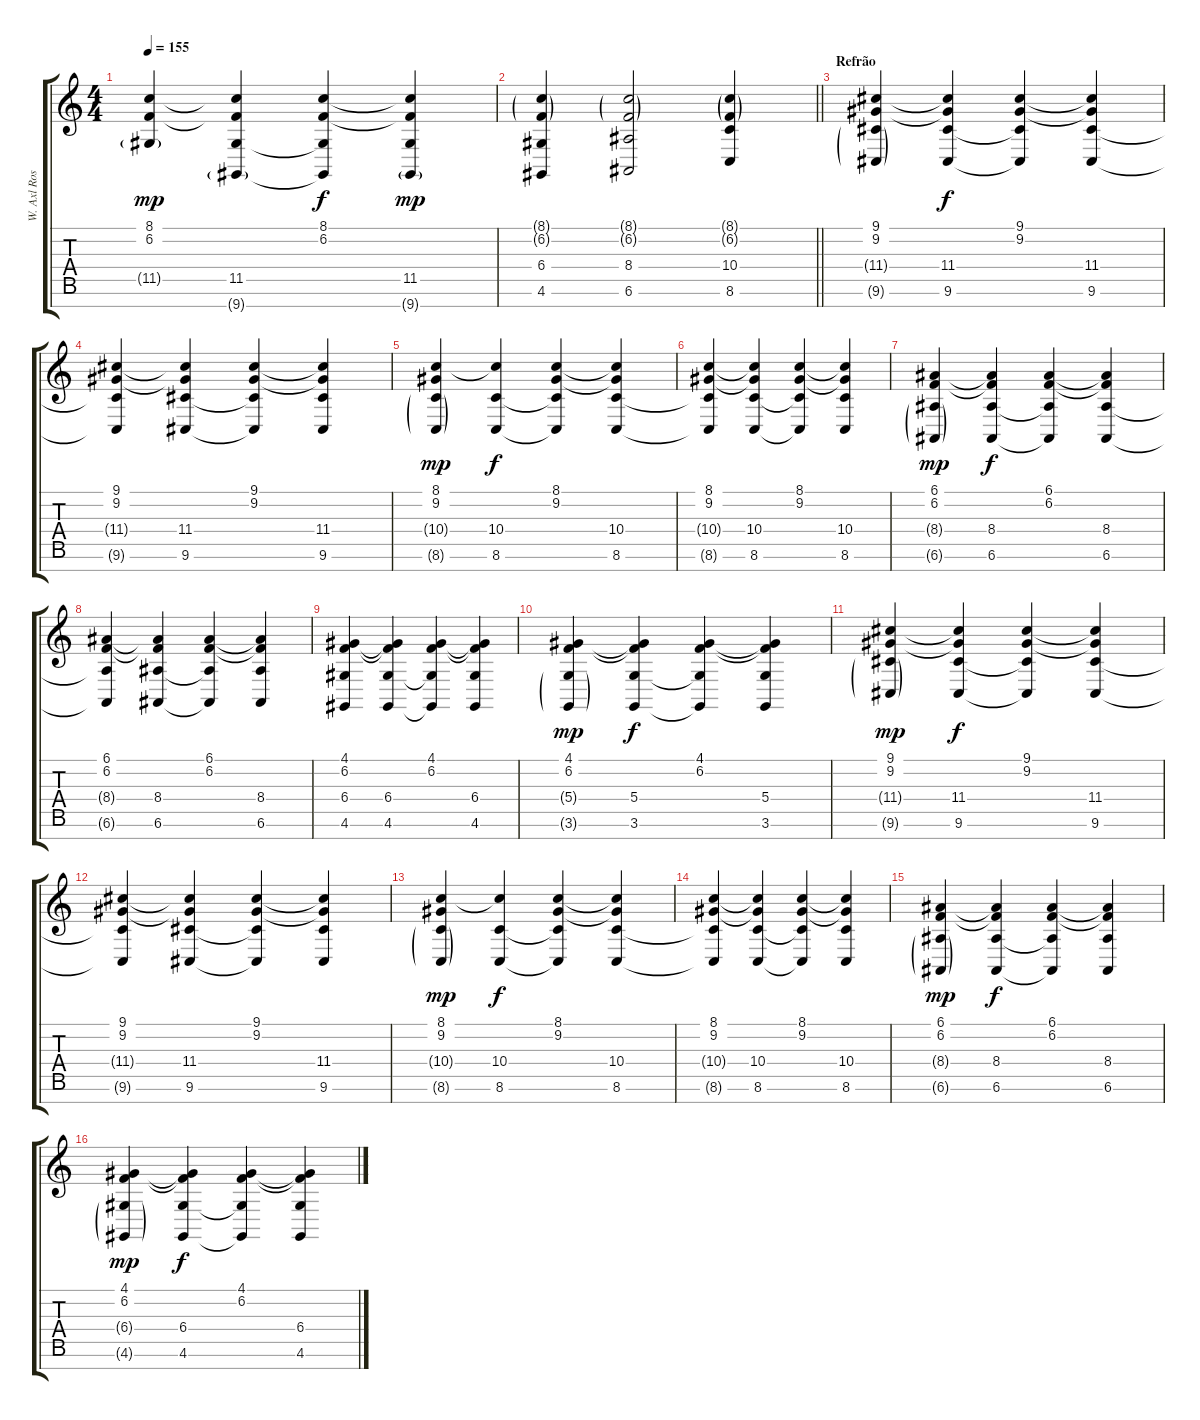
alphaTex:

\track ("W. Axl Rose (Piano)" "W. Axl Ros") {instrument acousticgrandpiano}
\staff {score tabs}
\tuning (E4 B3 G3 D3 A2 E2 B1) {hide}
\ts (4 4)
\tempo 155
\clef g2
\ks c
(8.1 6.2 11.5{g}).4{dy mp} (8.1{t} 6.2{t} 11.5 9.7{g}).4 (8.1 6.2 11.5{t} 9.7{t}).4{dy f} (8.1{t} 6.2{t} 11.5 9.7{g}).4{dy mp} |
\barLineRight lightlight
(8.1{g} 6.2{g} 6.4 4.6).4 (8.1{g} 6.2{g} 8.4 6.6).2 (8.1{g} 6.2{g} 10.4 8.6).4 |
\section ("" "Refrão")
(9.1 9.2 11.4{g} 9.6{g}).4 (9.1{t} 9.2{t} 11.4 9.6).4{dy f} (9.1 9.2 11.4{t} 9.6{t}).4 (9.1{t} 9.2{t} 11.4 9.6).4 |
(9.1 9.2 11.4{t} 9.6{t}).4 (9.1{t} 9.2{t} 11.4 9.6).4 (9.1 9.2 11.4{t} 9.6{t}).4 (9.1{t} 9.2{t} 11.4 9.6).4 |
(8.1 9.2 10.4{g} 8.6{g}).4{dy mp} (8.1{t} 10.4 8.6).4{dy f} (8.1 9.2 10.4{t} 8.6{t}).4 (8.1{t} 9.2{t} 10.4 8.6).4 |
(8.1 9.2 10.4{t} 8.6{t}).4 (8.1{t} 9.2{t} 10.4 8.6).4 (8.1 9.2 10.4{t} 8.6{t}).4 (8.1{t} 9.2{t} 10.4 8.6).4 |
(6.1 6.2 8.4{g} 6.6{g}).4{dy mp} (6.1{t} 6.2{t} 8.4 6.6).4{dy f} (6.1 6.2 8.4{t} 6.6{t}).4 (6.1{t} 6.2{t} 8.4 6.6).4 |
(6.1 6.2 8.4{t} 6.6{t}).4 (6.1{t} 6.2{t} 8.4 6.6).4 (6.1 6.2 8.4{t} 6.6{t}).4 (6.1{t} 6.2{t} 8.4 6.6).4 |
(4.1 6.2 6.4 4.6).4 (4.1{t} 6.2{t} 6.4 4.6).4 (4.1 6.2 6.4{t} 4.6{t}).4 (4.1{t} 6.2{t} 6.4 4.6).4 |
(4.1 6.2 5.4{g} 3.6{g}).4{dy mp} (4.1{t} 6.2{t} 5.4 3.6).4{dy f} (4.1 6.2 5.4{t} 3.6{t}).4 (4.1{t} 6.2{t} 5.4 3.6).4 |
(9.1 9.2 11.4{g} 9.6{g}).4{dy mp} (9.1{t} 9.2{t} 11.4 9.6).4{dy f} (9.1 9.2 11.4{t} 9.6{t}).4 (9.1{t} 9.2{t} 11.4 9.6).4 |
(9.1 9.2 11.4{t} 9.6{t}).4 (9.1{t} 9.2{t} 11.4 9.6).4 (9.1 9.2 11.4{t} 9.6{t}).4 (9.1{t} 9.2{t} 11.4 9.6).4 |
(8.1 9.2 10.4{g} 8.6{g}).4{dy mp} (8.1{t} 10.4 8.6).4{dy f} (8.1 9.2 10.4{t} 8.6{t}).4 (8.1{t} 9.2{t} 10.4 8.6).4 |
(8.1 9.2 10.4{t} 8.6{t}).4 (8.1{t} 9.2{t} 10.4 8.6).4 (8.1 9.2 10.4{t} 8.6{t}).4 (8.1{t} 9.2{t} 10.4 8.6).4 |
(6.1 6.2 8.4{g} 6.6{g}).4{dy mp} (6.1{t} 6.2{t} 8.4 6.6).4{dy f} (6.1 6.2 8.4{t} 6.6{t}).4 (6.1{t} 6.2{t} 8.4 6.6).4 |
(4.1 6.2 6.4{g} 4.6{g}).4{dy mp} (4.1{t} 6.2{t} 6.4 4.6).4{dy f} (4.1 6.2 6.4{t} 4.6{t}).4 (4.1{t} 6.2{t} 6.4 4.6).4
